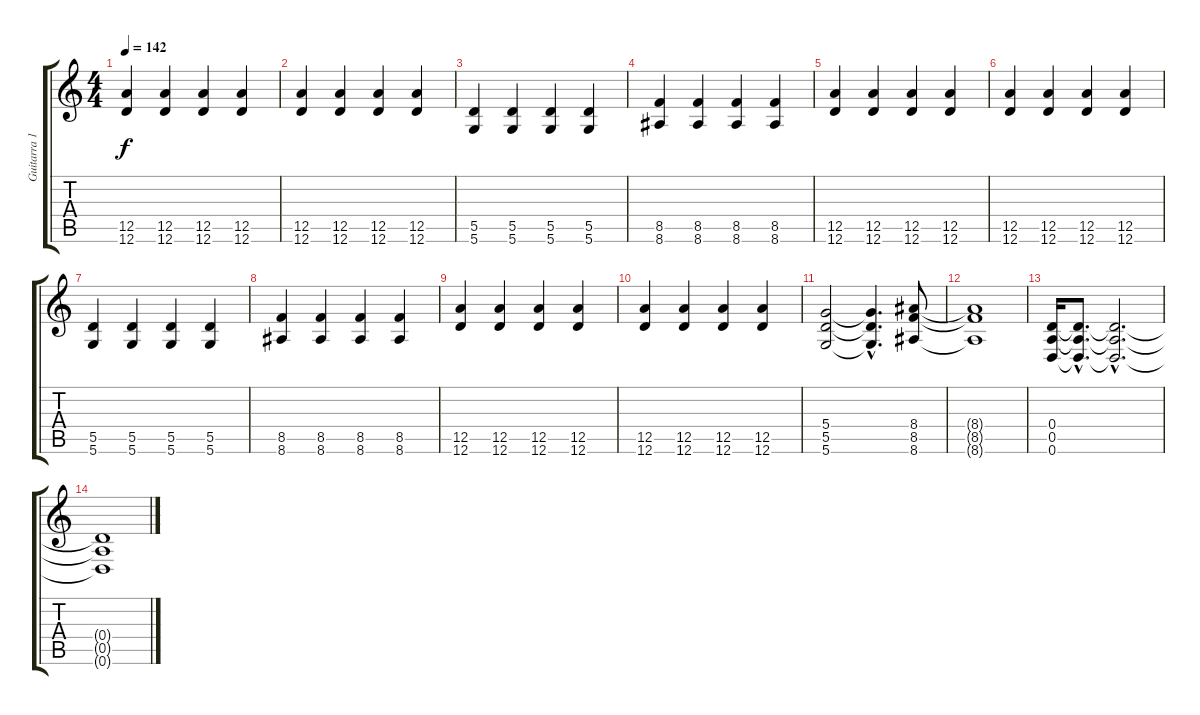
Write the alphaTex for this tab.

\track ("Guitarra 1" "Guitarra 1") {instrument overdrivenguitar}
\staff {score tabs}
\tuning (E4 B3 G3 D3 A2 D2) {hide}
\ts (4 4)
\tempo 142
\clef g2
\ks c
(12.5 12.6).4{dy f} (12.5 12.6).4 (12.5 12.6).4 (12.5 12.6).4 |
(12.5 12.6).4 (12.5 12.6).4 (12.5 12.6).4 (12.5 12.6).4 |
(5.5 5.6).4 (5.5 5.6).4 (5.5 5.6).4 (5.5 5.6).4 |
(8.5 8.6).4 (8.5 8.6).4 (8.5 8.6).4 (8.5 8.6).4 |
(12.5 12.6).4 (12.5 12.6).4 (12.5 12.6).4 (12.5 12.6).4 |
(12.5 12.6).4 (12.5 12.6).4 (12.5 12.6).4 (12.5 12.6).4 |
(5.5 5.6).4 (5.5 5.6).4 (5.5 5.6).4 (5.5 5.6).4 |
(8.5 8.6).4 (8.5 8.6).4 (8.5 8.6).4 (8.5 8.6).4 |
(12.5 12.6).4 (12.5 12.6).4 (12.5 12.6).4 (12.5 12.6).4 |
(12.5 12.6).4 (12.5 12.6).4 (12.5 12.6).4 (12.5 12.6).4 |
(5.4 5.5 5.6).2{volume 6} (5.4{hac t} 5.5{hac t} 5.6{hac t}).4{d} (8.4 8.5 8.6).8{volume 11} |
(8.4{t} 8.5{t} 8.6{t}).1{volume 6} |
(0.4 0.5 0.6).16{volume 11} (0.4{hac t} 0.5{hac t} 0.6{hac t}).8{d volume 0} (0.4{hac t} 0.5{hac t} 0.6{hac t}).2{d} |
(0.4{t} 0.5{t} 0.6{t}).1
